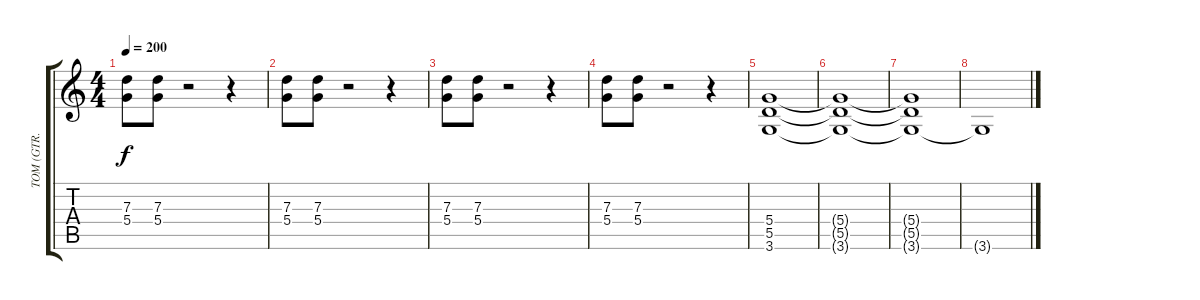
\track ("TOM (GTR. MUTEADA)" "TOM (GTR. ") {instrument electricguitarmuted}
\staff {score tabs}
\tuning (E4 B3 G3 D3 A2 E2) {hide}
\ts (4 4)
\tempo 200
\clef g2
\ks c
(7.3 5.4).8{dy f} (7.3 5.4).8 r.2 r.4 |
(7.3 5.4).8 (7.3 5.4).8 r.2 r.4 |
(7.3 5.4).8 (7.3 5.4).8 r.2 r.4 |
(7.3 5.4).8 (7.3 5.4).8 r.2 r.4 |
(5.4 5.5 3.6).1 |
(5.4{t} 5.5{t} 3.6{t}).1 |
(5.4{t} 5.5{t} 3.6{t}).1 |
3.6{t}.1
